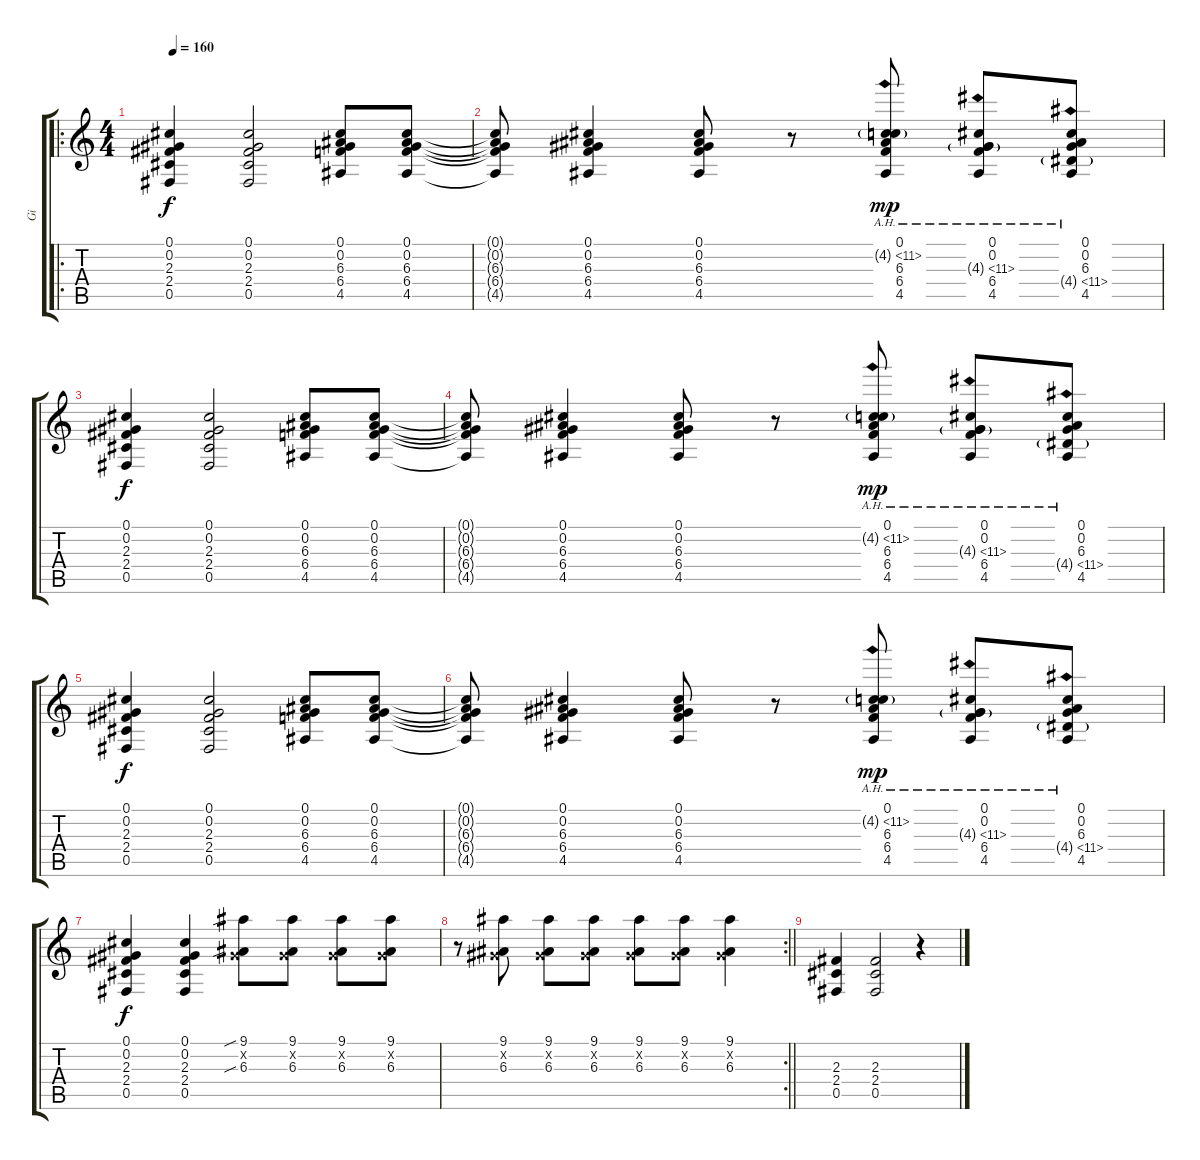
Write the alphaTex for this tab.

\track ("Gi" "Gi") {instrument electricguitarjazz}
\staff {score tabs}
\tuning (Db4 Ab3 E3 B2 Gb2 B1) {hide}
\ro
\ts (4 4)
\tempo 160
\clef g2
\ks c
(0.1 0.2 2.3 2.4 0.5).4{dy f instrument distortionguitar} (0.1 0.2 2.3 2.4 0.5).2 (0.1 0.2 6.3 6.4 4.5).8 (0.1 0.2 6.3 6.4 4.5).8 |
(0.1{t} 0.2{t} 6.3{t} 6.4{t} 4.5{t}).8 (0.1 0.2 6.3 6.4 4.5).4 (0.1 0.2 6.3 6.4 4.5).8 r.8 (0.1 4.2{ah 7 g} 6.3 6.4 4.5).8{dy mp} (0.1 0.2 4.3{ah 7 g} 6.4 4.5).8 (0.1 0.2 6.3 4.4{ah 7 g} 4.5).8 |
(0.1 0.2 2.3 2.4 0.5).4{dy f} (0.1 0.2 2.3 2.4 0.5).2 (0.1 0.2 6.3 6.4 4.5).8 (0.1 0.2 6.3 6.4 4.5).8 |
(0.1{t} 0.2{t} 6.3{t} 6.4{t} 4.5{t}).8 (0.1 0.2 6.3 6.4 4.5).4 (0.1 0.2 6.3 6.4 4.5).8 r.8 (0.1 4.2{ah 7 g} 6.3 6.4 4.5).8{dy mp} (0.1 0.2 4.3{ah 7 g} 6.4 4.5).8 (0.1 0.2 6.3 4.4{ah 7 g} 4.5).8 |
(0.1 0.2 2.3 2.4 0.5).4{dy f} (0.1 0.2 2.3 2.4 0.5).2 (0.1 0.2 6.3 6.4 4.5).8 (0.1 0.2 6.3 6.4 4.5).8 |
(0.1{t} 0.2{t} 6.3{t} 6.4{t} 4.5{t}).8 (0.1 0.2 6.3 6.4 4.5).4 (0.1 0.2 6.3 6.4 4.5).8 r.8 (0.1 4.2{ah 7 g} 6.3 6.4 4.5).8{dy mp} (0.1 0.2 4.3{ah 7 g} 6.4 4.5).8 (0.1 0.2 6.3 4.4{ah 7 g} 4.5).8 |
(0.1 0.2 2.3 2.4 0.5).4{dy f} (0.1 0.2 2.3 2.4 0.5).4 (9.1{sib} 0.2{x} 6.3{sib}).8 (9.1 0.2{x} 6.3).8 (9.1 0.2{x} 6.3).8 (9.1 0.2{x} 6.3).8 |
\rc 2
\barLineRight lightlight
r.8 (9.1 0.2{x} 6.3).8 (9.1 0.2{x} 6.3).8 (9.1 0.2{x} 6.3).8 (9.1 0.2{x} 6.3).8 (9.1 0.2{x} 6.3).8 (9.1 0.2{x} 6.3).4 |
(2.3 2.4 0.5).4 (2.3 2.4 0.5).2 r.4
